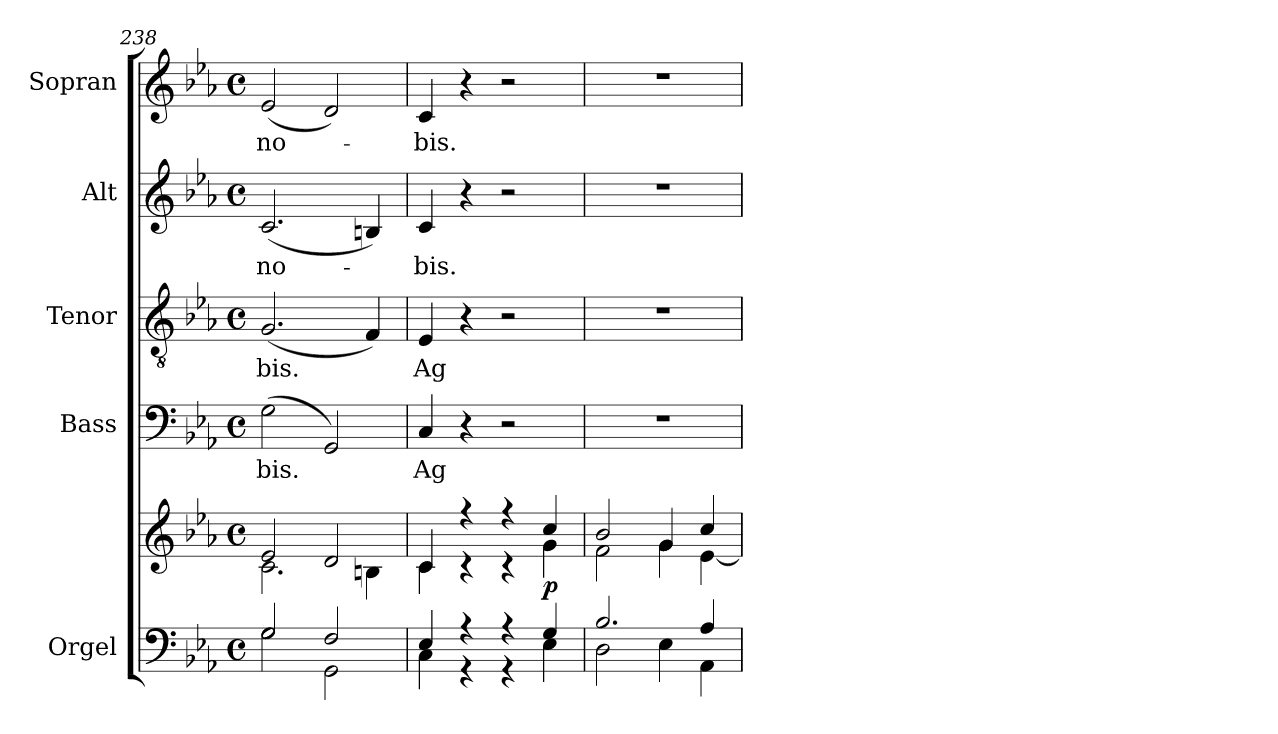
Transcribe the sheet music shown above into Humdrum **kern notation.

**kern	**kern	**dynam	**kern	**text	**kern	**text	**kern	**text	**kern	**text
*part5	*part5	*part5	*part4	*part4	*part3	*part3	*part2	*part2	*part1	*part1
*staff6	*staff5	*staff5/6	*staff4	*staff4	*staff3	*staff3	*staff2	*staff2	*staff1	*staff1
*I"Orgel	*	*	*I"Bass	*	*I"Tenor	*	*I"Alt	*	*I"Sopran	*
*I'Org.	*	*	*I'B.	*	*I'T.	*	*I'A.	*	*I'S.	*
*clefF4	*clefG2	*	*clefF4	*	*clefGv2	*	*clefG2	*	*clefG2	*
*k[b-e-a-]	*k[b-e-a-]	*	*k[b-e-a-]	*	*k[b-e-a-]	*	*k[b-e-a-]	*	*k[b-e-a-]	*
*E-:	*E-:	*	*E-:	*	*E-:	*	*E-:	*	*E-:	*
*M4/4	*M4/4	*	*M4/4	*	*M4/4	*	*M4/4	*	*M4/4	*
*met(c)	*met(c)	*	*met(c)	*	*met(c)	*	*met(c)	*	*met(c)	*
=238	=238	=238	=238	=238	=238	=238	=238	=238	=238	=238
*^	*^	*	*	*	*	*	*	*	*	*
!	!	!	!	!	!	!LO:LY:b	!	!LO:LY:b	!	!LO:LY:b	!	!LO:LY:b
2G/	2G\	2e-/	2.c\	.	(>2G\	-bis.	(<2.G/	-bis.	(<2.c/	no-	(<2e-/	no-
2F/	2GG\	2d/	.	.	2GG/)	.	.	.	.	.	2d/)	.
.	.	.	4Bn\	.	.	.	4F/)	.	4Bn/)	.	.	.
=239	=239	=239	=239	=239	=239	=239	=239	=239	=239	=239	=239	=239
!	!	!	!	!	!	!LO:LY:b	!	!LO:LY:b	!	!LO:LY:b	!	!LO:LY:b
4E-/	4C\	4c/	4c\	.	4C/	Ag-	4E-/	Ag-	4c/	-bis.	4c/	-bis.
4r	4r	4r	4r	.	4r	.	4r	.	4r	.	4r	.
4r	4r	4r	4r	.	2r	.	2r	.	2r	.	2r	.
!	!	!	!	!LO:DY:b	!	!	!	!	!	!	!	!
4G/	4E-\	4cc/	4g\	p	.	.	.	.	.	.	.	.
!!LO:LB:g=z
=240	=240	=240	=240	=240	=240	=240	=240	=240	=240	=240	=240	=240
2.B-/	2D\	2b-/	2f\	.	1r	.	1r	.	1r	.	1r	.
.	4E-\	4g/	4g\	.	.	.	.	.	.	.	.	.
4A-/	4AA-\	4cc/	[<4e-\	.	.	.	.	.	.	.	.	.
*v	*v	*	*	*	*	*	*	*	*	*	*	*
*	*v	*v	*	*	*	*	*	*	*	*	*
=	=	=	=	=	=	=	=	=	=	=
*-	*-	*-	*-	*-	*-	*-	*-	*-	*-	*-
